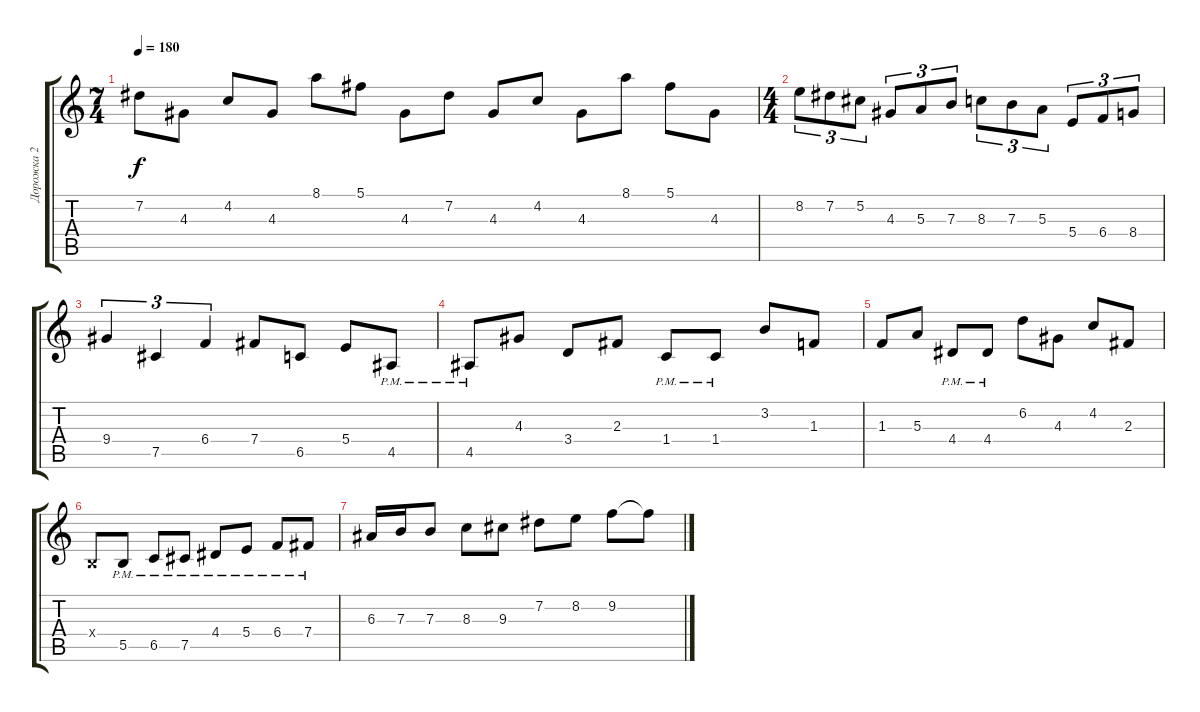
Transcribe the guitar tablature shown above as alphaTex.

\track ("Дорожка 2" "Дорожка 2") {instrument distortionguitar}
\staff {score tabs}
\tuning (Db4 Ab3 E3 B2 Gb2 Db2) {hide}
\ts (7 4)
\tempo 180
\clef g2
\ks c
7.2.8{dy f} 4.3.8 4.2.8 4.3.8 8.1.8 5.1.8 4.3.8 7.2.8 4.3.8 4.2.8 4.3.8 8.1.8 5.1.8 4.3.8 |
\ts (4 4)
8.2.8{tu (3 2)} 7.2.8{tu (3 2)} 5.2.8{tu (3 2)} 4.3.8{tu (3 2)} 5.3.8{tu (3 2)} 7.3.8{tu (3 2)} 8.3.8{tu (3 2)} 7.3.8{tu (3 2)} 5.3.8{tu (3 2)} 5.4.8{tu (3 2)} 6.4.8{tu (3 2)} 8.4.8{tu (3 2)} |
9.4.4{tu (3 2)} 7.5.4{tu (3 2)} 6.4.4{tu (3 2)} 7.4.8 6.5.8 5.4.8 4.5{pm}.8 |
4.5{pm}.8 4.3.8 3.4.8 2.3.8 1.4{pm}.8 1.4{pm}.8 3.2.8 1.3.8 |
1.3.8 5.3.8 4.4{pm}.8 4.4{pm}.8 6.2.8 4.3.8 4.2.8 2.3.8 |
0.4{x}.8 5.5{pm}.8 6.5{pm}.8 7.5{pm}.8 4.4{pm}.8 5.4{pm}.8 6.4{pm}.8 7.4{pm}.8 |
6.3.16 7.3.16 7.3.8 8.3.8 9.3.8 7.2.8 8.2.8 9.2.8 9.2{t}.8
